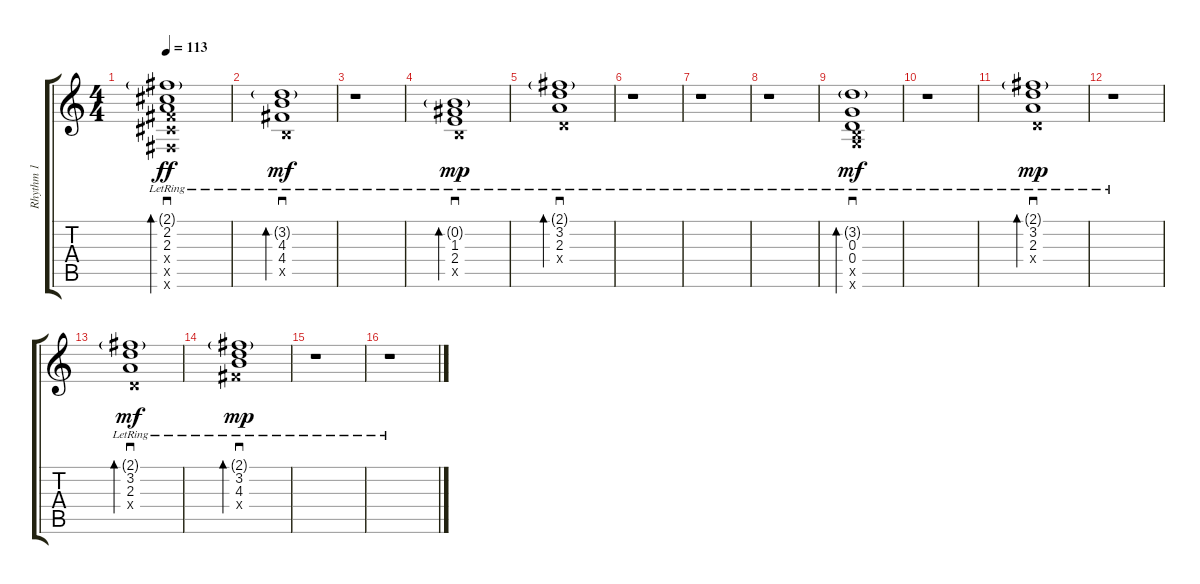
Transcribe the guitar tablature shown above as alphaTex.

\track ("Rhythm 1" "Rhythm 1") {instrument electricguitarjazz}
\staff {score tabs}
\tuning (E4 B3 G3 D3 A2 E2) {hide}
\ts (4 4)
\tempo 113
\clef g2
\ks c
(2.1{g lr} 2.2{lr} 2.3{lr} 4.4{x} 4.5{x} 2.6{x}).1{sd bd 60 dy ff} |
(3.2{g} 4.3{lr} 4.4{lr} 2.5{x}).1{sd bd 120 dy mf} |
r.1 |
(0.2{g} 1.3{lr} 2.4{lr} 2.5{x}).1{sd bd 240 dy mp} |
(2.1{g lr} 3.2{lr} 2.3{lr} 0.4{x}).1{sd bd 120} |
r.1 |
r.1 |
r.1 |
(3.2{g lr} 0.3{lr} 0.4{lr} 2.5{x} 3.6{x}).1{sd bd 120 dy mf} |
r.1 |
(2.1{g lr} 3.2{lr} 2.3{lr} 0.4{x}).1{sd bd 120 dy mp} |
r.1 |
(2.1{g lr} 3.2{lr} 2.3{lr} 0.4{x}).1{sd bd 120 dy mf} |
(2.1{g lr} 3.2{lr} 4.3{lr} 4.4{x}).1{sd bd 120 dy mp} |
r.1 |
r.1
